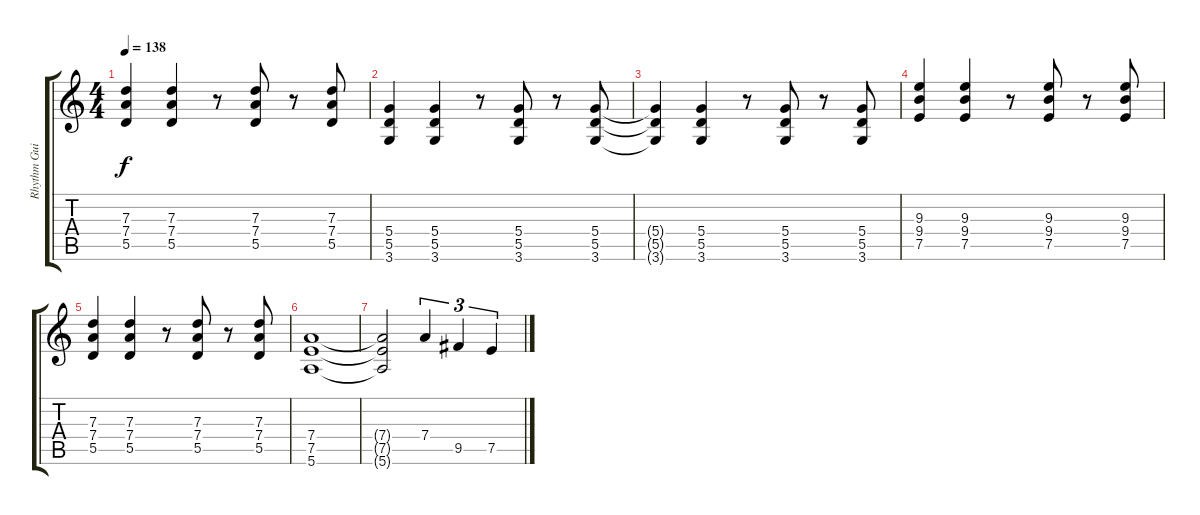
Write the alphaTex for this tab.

\track ("Rhythm Guitar" "Rhythm Gui") {instrument distortionguitar bank 255}
\staff {score tabs}
\tuning (E4 B3 G3 D3 A2 E2) {hide}
\ts (4 4)
\tempo 138
\clef g2
\ks c
(7.3{t} 7.4{t} 5.5{t}).4{dy f} (7.3 7.4 5.5).4 r.8 (7.3 7.4 5.5).8 r.8 (7.3 7.4 5.5).8 |
(5.4 5.5 3.6).4 (5.4 5.5 3.6).4 r.8 (5.4 5.5 3.6).8 r.8 (5.4 5.5 3.6).8 |
(5.4{t} 5.5{t} 3.6{t}).4 (5.4 5.5 3.6).4 r.8 (5.4 5.5 3.6).8 r.8 (5.4 5.5 3.6).8 |
(9.3 9.4 7.5).4 (9.3 9.4 7.5).4 r.8 (9.3 9.4 7.5).8 r.8 (9.3 9.4 7.5).8 |
(7.3 7.4 5.5).4 (7.3 7.4 5.5).4 r.8 (7.3 7.4 5.5).8 r.8 (7.3 7.4 5.5).8 |
(7.4 7.5 5.6).1 |
(7.4{t} 7.5{t} 5.6{t}).2 7.4.4{tu (3 2)} 9.5.4{tu (3 2)} 7.5.4{tu (3 2)}
